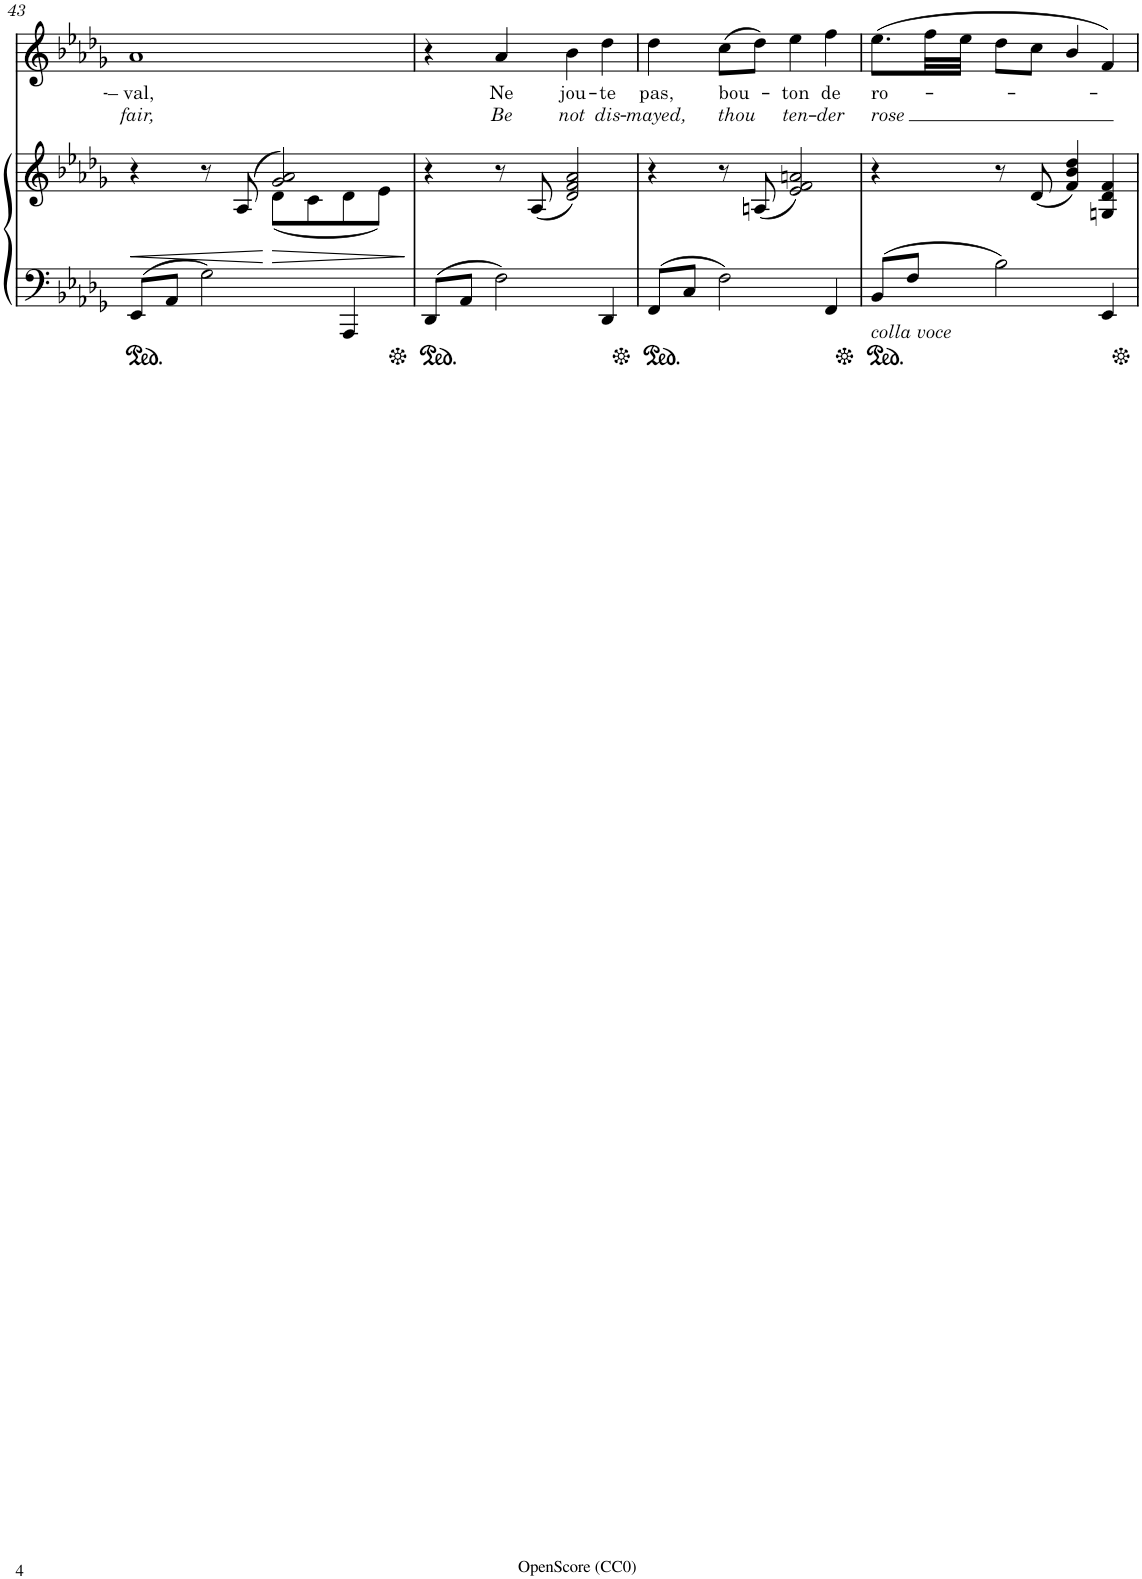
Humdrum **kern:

**kern	**kern	**dynam	**kern	**text	**text
*part2	*part2	*part2	*part1	*part1	*part1
*staff3	*staff2	*staff2/3	*staff1	*staff1	*staff1
*I"Piano	*	*	*I"Voice	*	*
*I'Pno	*	*	*	*	*
!!LO:PB:g=z
*clefF4	*clefG2	*	*clefG2	*	*
*k[b-e-a-d-g-]	*k[b-e-a-d-g-]	*	*k[b-e-a-d-g-]	*	*
*M4/4	*M4/4	*	*M4/4	*	*
*met(c)	*met(c)	*	*met(c)	*	*
=43	=43	=43	=43	=43	=43
!	!	!LO:HP:b	!	!LO:LY:b	!LO:LY:b
*	*^	*	*	*	*
8EE-/L	4r	2ryy	<	1a-	-– val,	fair,
8AA-/J	.	.	.	.	.	.
2G-\	8r	.	.	.	.	.
.	(>8A-/	.	.	.	.	.
.	2g-/ 2a-/)	(8d-\L	.	.	.	.
.	.	8c\	.	.	.	.
4AAA-/	.	8d-\	.	.	.	.
.	.	8e-\J)	.	.	.	.
*	*v	*v	*	*	*	*
.	.	[	.	.	.
=44	=44	=44	=44	=44	=44
8DD-/L	4r	.	4r	.	.
8AA-/J	.	.	.	.	.
!	!	!	!	!LO:LY:b	!LO:LY:b
2F\	8r	.	4a-/	Ne	Be
.	(8A-/	.	.	.	.
!	!	!	!	!LO:LY:b	!LO:LY:b
.	2d-/ 2f/ 2a-/)	.	4b-\	jou-	not
!	!	!	!	!LO:LY:b	!LO:LY:b
4DD-/	.	.	4dd-\	-te	dis-
=45	=45	=45	=45	=45	=45
!	!	!	!	!LO:LY:b	!LO:LY:b
8FF/L	4r	.	4dd-\	pas,	-mayed,
8C/J	.	.	.	.	.
!	!	!	!	!LO:LY:b	!LO:LY:b
2F\	8r	.	(8cc\L	bou-	thou
.	(8An/	.	8dd-\J)	.	.
!	!	!	!	!LO:LY:b	!LO:LY:b
.	2e-/ 2f/ 2an/)	.	4ee-\	-ton	ten-
!	!	!	!	!LO:LY:b	!LO:LY:b
4FF/	.	.	4ff\	de	-der
=46	=46	=46	=46	=46	=46
!LO:TX:b:i:t=colla voce	!	!	!	!	!
!	!	!	!	!LO:LY:b	!LO:LY:b
8BB-/L	4r	.	(8.ee-\L	ro-	-rose
8F/J	.	.	.	.	.
.	.	.	32ff\LL	.	.
.	.	.	32ee-\JJJ	.	.
2B-\	8r	.	8dd-\L	.	.
.	(8d-/	.	8cc\J	.	.
.	4f/ 4b-/ 4dd-/)	.	4b-/	.	.
4EE-/	4Gn/ 4d-/ 4f/	.	4f/)	.	.
=	=	=	=	=	=
*-	*-	*-	*-	*-	*-
